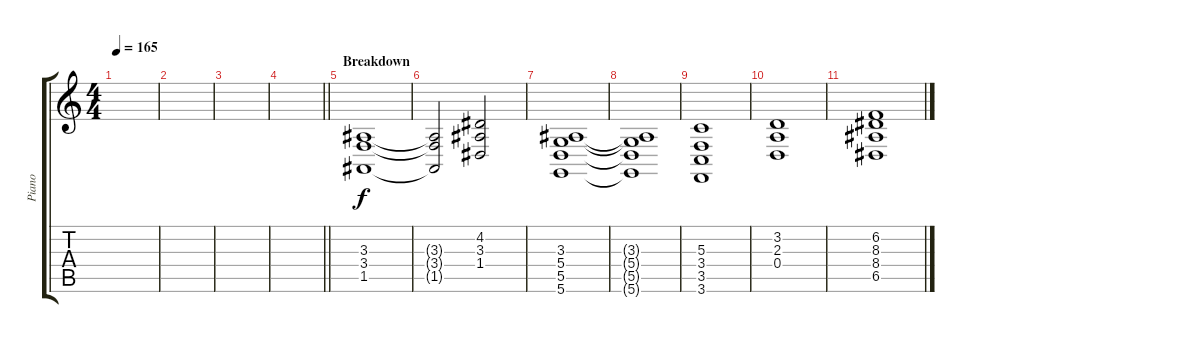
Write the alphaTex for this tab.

\track ("Piano" "Piano") {instrument brightacousticpiano}
\staff {score tabs}
\tuning (E4 B3 G3 D3 A2 D2) {hide}
\ts (4 4)
\tempo 165
\clef g2
\ks c
|
|
|
\barLineRight lightlight
|
\section ("" "Breakdown")
(3.3 3.4 1.5).1 |
(3.3{t} 3.4{t} 1.5{t}).2 (4.2 3.3 1.4).2 |
(3.3 5.4 5.5 5.6).1 |
(3.3{t} 5.4{t} 5.5{t} 5.6{t}).1 |
(5.3 3.4 3.5 3.6).1 |
(3.2 2.3 0.4).1 |
(6.2 8.3 8.4 6.5).1
